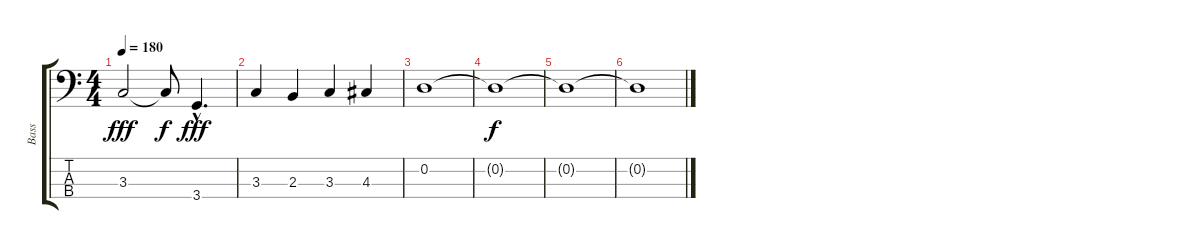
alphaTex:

\track ("Bass" "Bass") {instrument electricbasspick}
\staff {score tabs}
\tuning (G2 D2 A1 E1) {hide}
\ts (4 4)
\tempo 180
\clef f4
\ks c
3.3.2{dy fff} 3.3{t}.8{dy f} 3.4{hac}.4{d dy fff} |
3.3.4 2.3.4 3.3.4 4.3.4 |
0.2.1 |
0.2{t}.1{dy f} |
0.2{t}.1 |
0.2{t}.1
